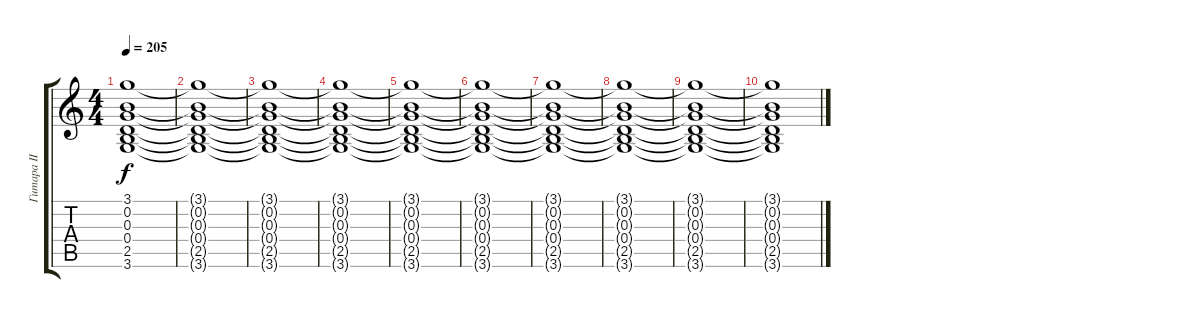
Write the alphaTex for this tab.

\track ("Гитара II" "Гитара II") {instrument acousticguitarsteel}
\staff {score tabs}
\tuning (E4 B3 G3 D3 A2 E2) {hide}
\ts (4 4)
\tempo 205
\clef g2
\ks c
(3.1 0.2 0.3 0.4 2.5 3.6).1{dy f} |
(3.1{t} 0.2{t} 0.3{t} 0.4{t} 2.5{t} 3.6{t}).1 |
(3.1{t} 0.2{t} 0.3{t} 0.4{t} 2.5{t} 3.6{t}).1 |
(3.1{t} 0.2{t} 0.3{t} 0.4{t} 2.5{t} 3.6{t}).1 |
(3.1{t} 0.2{t} 0.3{t} 0.4{t} 2.5{t} 3.6{t}).1 |
(3.1{t} 0.2{t} 0.3{t} 0.4{t} 2.5{t} 3.6{t}).1 |
(3.1{t} 0.2{t} 0.3{t} 0.4{t} 2.5{t} 3.6{t}).1 |
(3.1{t} 0.2{t} 0.3{t} 0.4{t} 2.5{t} 3.6{t}).1 |
(3.1{t} 0.2{t} 0.3{t} 0.4{t} 2.5{t} 3.6{t}).1 |
(3.1{t} 0.2{t} 0.3{t} 0.4{t} 2.5{t} 3.6{t}).1
